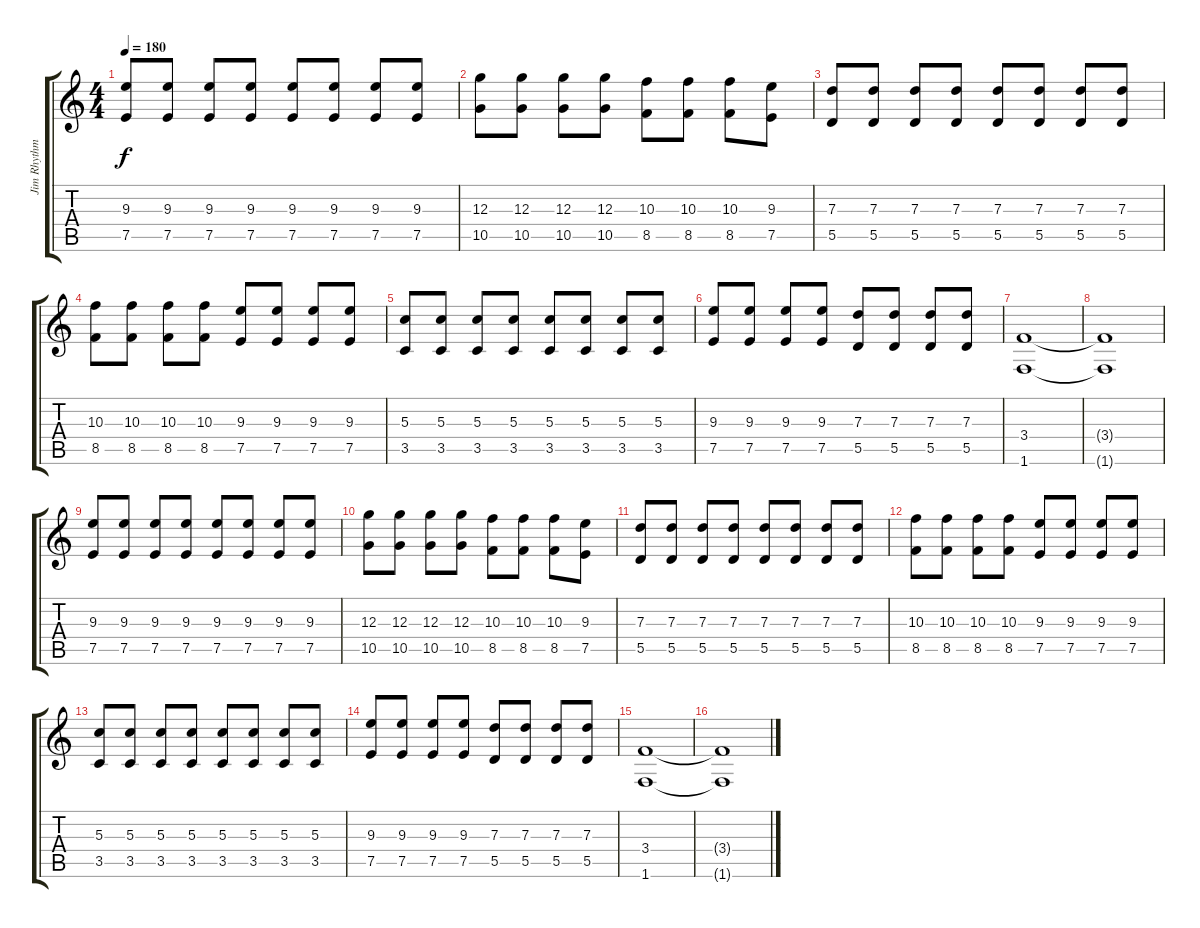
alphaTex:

\track ("Jim Rhythm 1" "Jim Rhythm") {instrument distortionguitar}
\staff {score tabs}
\tuning (E4 B3 G3 D3 A2 E2) {hide}
\ts (4 4)
\tempo 180
\clef g2
\ks c
(9.3 7.5).8{dy f} (9.3 7.5).8 (9.3 7.5).8 (9.3 7.5).8 (9.3 7.5).8 (9.3 7.5).8 (9.3 7.5).8 (9.3 7.5).8 |
(12.3 10.5).8 (12.3 10.5).8 (12.3 10.5).8 (12.3 10.5).8 (10.3 8.5).8 (10.3 8.5).8 (10.3 8.5).8 (9.3 7.5).8 |
(7.3 5.5).8 (7.3 5.5).8 (7.3 5.5).8 (7.3 5.5).8 (7.3 5.5).8 (7.3 5.5).8 (7.3 5.5).8 (7.3 5.5).8 |
(10.3 8.5).8 (10.3 8.5).8 (10.3 8.5).8 (10.3 8.5).8 (9.3 7.5).8 (9.3 7.5).8 (9.3 7.5).8 (9.3 7.5).8 |
(5.3 3.5).8 (5.3 3.5).8 (5.3 3.5).8 (5.3 3.5).8 (5.3 3.5).8 (5.3 3.5).8 (5.3 3.5).8 (5.3 3.5).8 |
(9.3 7.5).8 (9.3 7.5).8 (9.3 7.5).8 (9.3 7.5).8 (7.3 5.5).8 (7.3 5.5).8 (7.3 5.5).8 (7.3 5.5).8 |
(3.4 1.6).1 |
(3.4{t} 1.6{t}).1 |
(9.3 7.5).8 (9.3 7.5).8 (9.3 7.5).8 (9.3 7.5).8 (9.3 7.5).8 (9.3 7.5).8 (9.3 7.5).8 (9.3 7.5).8 |
(12.3 10.5).8 (12.3 10.5).8 (12.3 10.5).8 (12.3 10.5).8 (10.3 8.5).8 (10.3 8.5).8 (10.3 8.5).8 (9.3 7.5).8 |
(7.3 5.5).8 (7.3 5.5).8 (7.3 5.5).8 (7.3 5.5).8 (7.3 5.5).8 (7.3 5.5).8 (7.3 5.5).8 (7.3 5.5).8 |
(10.3 8.5).8 (10.3 8.5).8 (10.3 8.5).8 (10.3 8.5).8 (9.3 7.5).8 (9.3 7.5).8 (9.3 7.5).8 (9.3 7.5).8 |
(5.3 3.5).8 (5.3 3.5).8 (5.3 3.5).8 (5.3 3.5).8 (5.3 3.5).8 (5.3 3.5).8 (5.3 3.5).8 (5.3 3.5).8 |
(9.3 7.5).8 (9.3 7.5).8 (9.3 7.5).8 (9.3 7.5).8 (7.3 5.5).8 (7.3 5.5).8 (7.3 5.5).8 (7.3 5.5).8 |
(3.4 1.6).1 |
(3.4{t} 1.6{t}).1
